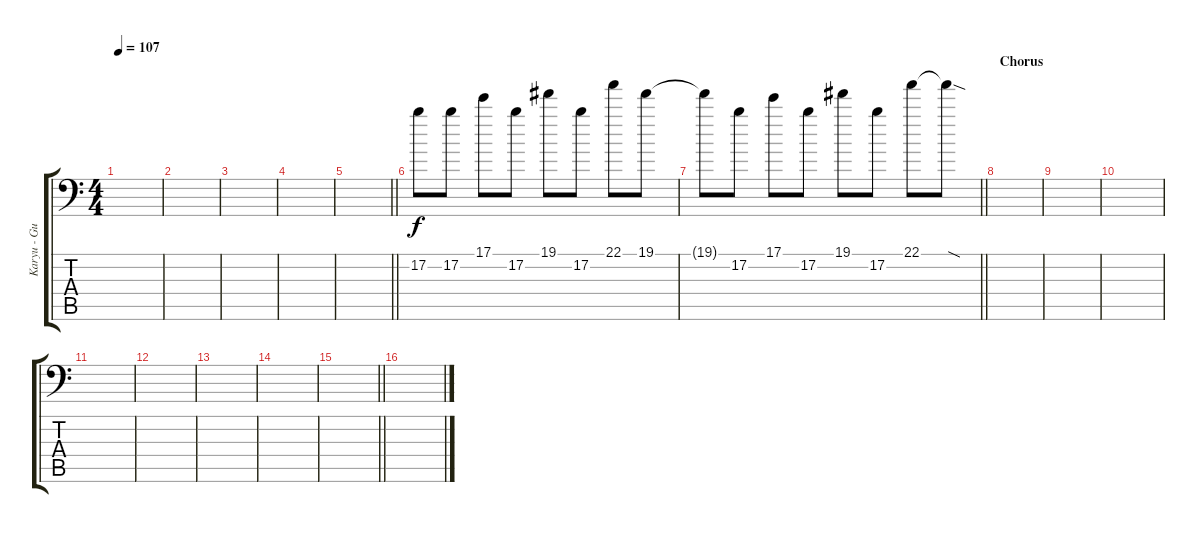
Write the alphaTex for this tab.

\track ("Karyu - Guitar 1" "Karyu - Gu") {instrument distortionguitar}
\staff {score tabs}
\tuning (B3 Gb3 D3 A2 E2 A1) {hide}
\ts (4 4)
\tempo 107
\clef f4
\ks c
|
|
|
|
\barLineRight lightlight
|
17.2.8{volume 13 instrument distortionguitar} 17.2.8 17.1.8 17.2.8 19.1.8 17.2.8 22.1.8 19.1.8 |
\barLineRight lightlight
19.1{t}.8 17.2.8 17.1.8 17.2.8 19.1.8 17.2.8 22.1.8 22.1{sod t}.8 |
\section ("" "Chorus")
|
|
|
|
|
|
|
\barLineRight lightlight
|
\section ("" "")
